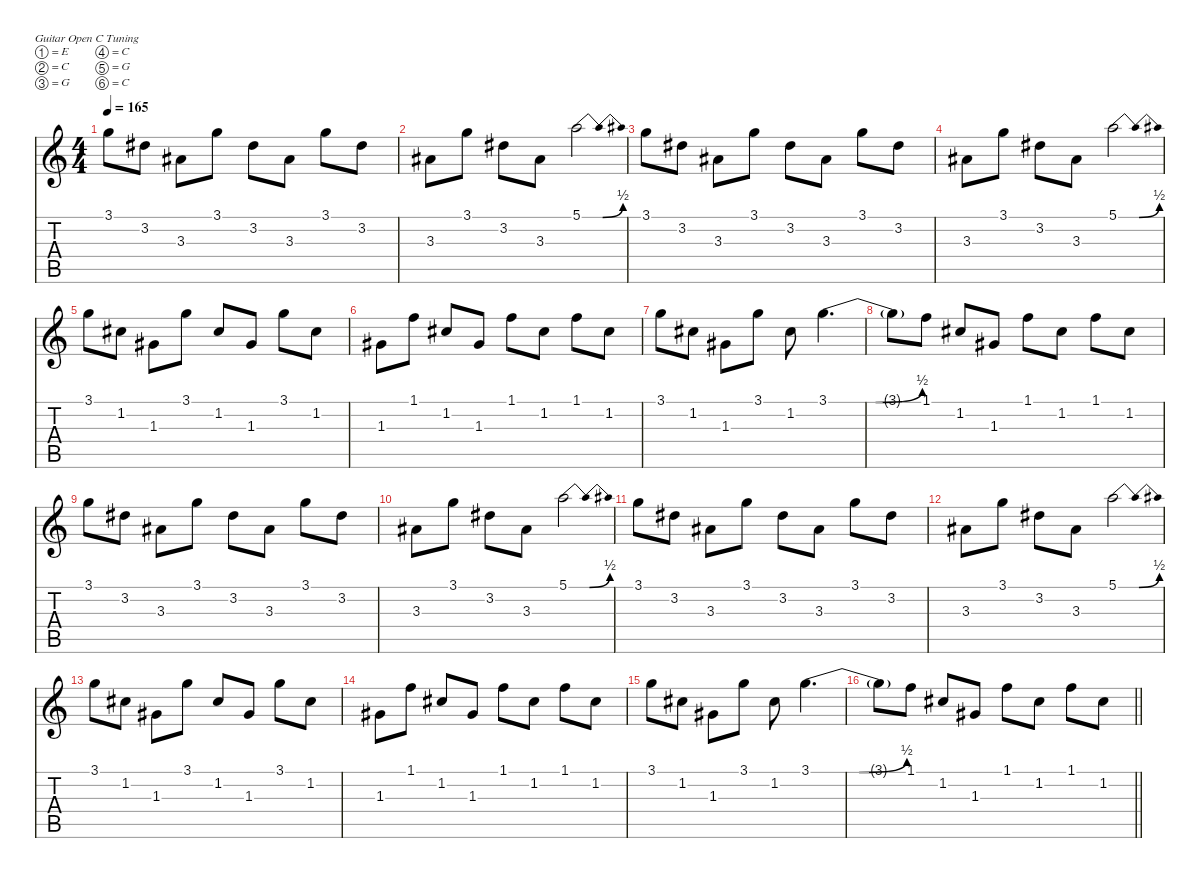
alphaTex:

\defaultSystemsLayout 4
\hideDynamics
\bracketExtendMode nobrackets
\singleTrackTrackNamePolicy hidden
\multiTrackTrackNamePolicy hidden
\firstSystemTrackNameMode fullname
\otherSystemsTrackNameOrientation horizontal
\track ("Devin Townsend (Guitar 1)" "dist.guit.") {mute instrument distortionguitar}
\staff {score tabs}
\tuning (E4 C4 G3 C3 G2 C2)
\ts (4 4)
\tempo 165
\clef g2
\ks c
3.1.8{dy f beam Down} 3.2{acc #}.8{beam Down} 3.3{acc #}.8{beam Down} 3.1.8{beam Down} 3.2{acc #}.8{beam Down} 3.3{acc #}.8{beam Down} 3.1.8{beam Down} 3.2{acc #}.8{beam Down} |
3.3{acc #}.8{beam Down} 3.1.8{beam Down} 3.2{acc #}.8{beam Down} 3.3{acc #}.8{beam Down} 5.1{be (bendrelease 0 0 19.999999199999998 2 30 2 9.999999599999999 0)}.2{beam Down} |
3.1.8{beam Down} 3.2{acc #}.8{beam Down} 3.3{acc #}.8{beam Down} 3.1.8{beam Down} 3.2{acc #}.8{beam Down} 3.3{acc #}.8{beam Down} 3.1.8{beam Down} 3.2{acc #}.8{beam Down} |
3.3{acc #}.8{beam Down} 3.1.8{beam Down} 3.2{acc #}.8{beam Down} 3.3{acc #}.8{beam Down} 5.1{be (bendrelease 0 0 19.999999199999998 2 30 2 9.999999599999999 0)}.2{beam Down} |
3.1.8{beam Down} 1.2{acc #}.8{beam Down} 1.3{acc #}.8{beam Down} 3.1.8{beam Down} 1.2{acc #}.8{beam Up} 1.3{acc #}.8{beam Up} 3.1.8{beam Down} 1.2{acc #}.8{beam Down} |
1.3{acc #}.8{beam Down} 1.1.8{beam Down} 1.2{acc #}.8{beam Up} 1.3{acc #}.8{beam Up} 1.1.8{beam Down} 1.2{acc #}.8{beam Down} 1.1.8{beam Down} 1.2{acc #}.8{beam Down} |
3.1.8{beam Down} 1.2{acc #}.8{beam Down} 1.3{acc #}.8{beam Down} 3.1.8{beam Down} 1.2{acc #}.8{beam Down} 3.1{be (bendrelease 0 0 19.999999199999998 2 30 2 9.999999599999999 0)}.4{d beam Down} |
3.1{t}.8{beam Down} 1.1.8{beam Down} 1.2{acc #}.8{beam Up} 1.3{acc #}.8{beam Up} 1.1.8{beam Down} 1.2{acc #}.8{beam Down} 1.1.8{beam Down} 1.2{acc #}.8{beam Down} |
3.1.8{beam Down} 3.2{acc #}.8{beam Down} 3.3{acc #}.8{beam Down} 3.1.8{beam Down} 3.2{acc #}.8{beam Down} 3.3{acc #}.8{beam Down} 3.1.8{beam Down} 3.2{acc #}.8{beam Down} |
3.3{acc #}.8{beam Down} 3.1.8{beam Down} 3.2{acc #}.8{beam Down} 3.3{acc #}.8{beam Down} 5.1{be (bendrelease 0 0 19.999999199999998 2 30 2 9.999999599999999 0)}.2{beam Down} |
3.1.8{beam Down} 3.2{acc #}.8{beam Down} 3.3{acc #}.8{beam Down} 3.1.8{beam Down} 3.2{acc #}.8{beam Down} 3.3{acc #}.8{beam Down} 3.1.8{beam Down} 3.2{acc #}.8{beam Down} |
3.3{acc #}.8{beam Down} 3.1.8{beam Down} 3.2{acc #}.8{beam Down} 3.3{acc #}.8{beam Down} 5.1{be (bendrelease 0 0 19.999999199999998 2 30 2 9.999999599999999 0)}.2{beam Down} |
3.1.8{beam Down} 1.2{acc #}.8{beam Down} 1.3{acc #}.8{beam Down} 3.1.8{beam Down} 1.2{acc #}.8{beam Up} 1.3{acc #}.8{beam Up} 3.1.8{beam Down} 1.2{acc #}.8{beam Down} |
1.3{acc #}.8{beam Down} 1.1.8{beam Down} 1.2{acc #}.8{beam Up} 1.3{acc #}.8{beam Up} 1.1.8{beam Down} 1.2{acc #}.8{beam Down} 1.1.8{beam Down} 1.2{acc #}.8{beam Down} |
3.1.8{beam Down} 1.2{acc #}.8{beam Down} 1.3{acc #}.8{beam Down} 3.1.8{beam Down} 1.2{acc #}.8{beam Down} 3.1{be (bendrelease 0 0 19.999999199999998 2 30 2 9.999999599999999 0)}.4{d beam Down} |
\barLineRight lightlight
3.1{t}.8{beam Down} 1.1.8{beam Down} 1.2{acc #}.8{beam Up} 1.3{acc #}.8{beam Up} 1.1.8{beam Down} 1.2{acc #}.8{beam Down} 1.1.8{beam Down} 1.2{acc #}.8{beam Down}
